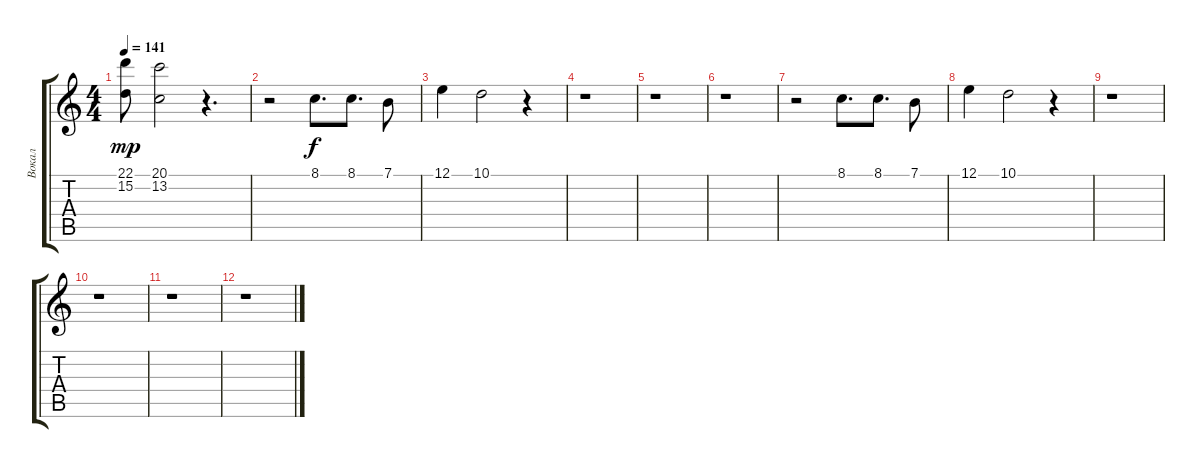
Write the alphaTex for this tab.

\track ("Вокал" "Вокал") {instrument oboe}
\staff {score tabs}
\tuning (E4 B3 G3 D3 A2 E2) {hide}
\ts (4 4)
\tempo 141
\clef g2
\ks c
(22.1 15.2).8{dy mp} (20.1 13.2).2 r.4{d} |
r.2 8.1.8{d dy f} 8.1.8{d} 7.1.8 |
12.1.4 10.1.2 r.4 |
r.1 |
r.1 |
r.1 |
r.2 8.1.8{d} 8.1.8{d} 7.1.8 |
12.1.4 10.1.2 r.4 |
r.1 |
r.1 |
r.1 |
r.1
